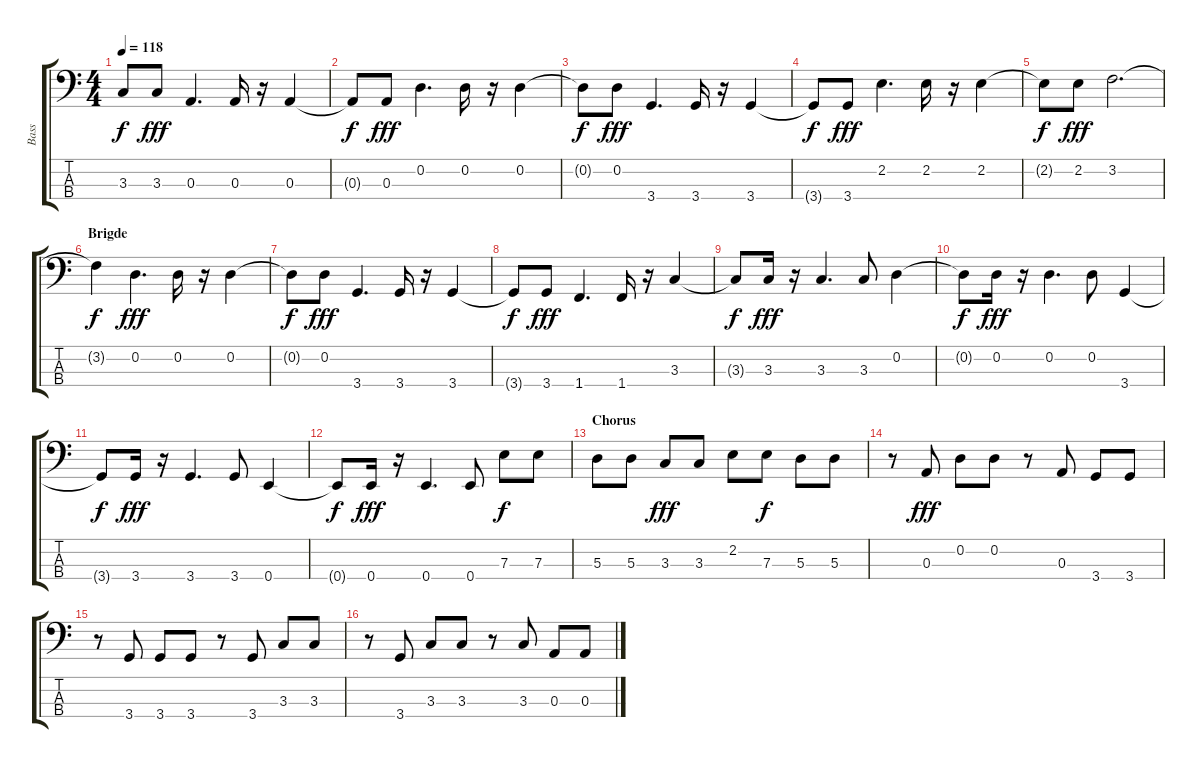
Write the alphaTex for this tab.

\track ("Bass" "Bass") {instrument electricbassfinger}
\staff {score tabs}
\tuning (G2 D2 A1 E1) {hide}
\ts (4 4)
\tempo 118
\clef f4
\ks c
3.3{t}.8{dy f} 3.3.8{dy fff} 0.3.4{d} 0.3.16 r.16 0.3.4 |
0.3{t}.8{dy f} 0.3.8{dy fff} 0.2.4{d} 0.2.16 r.16 0.2.4 |
0.2{t}.8{dy f} 0.2.8{dy fff} 3.4.4{d} 3.4.16 r.16 3.4.4 |
3.4{t}.8{dy f} 3.4.8{dy fff} 2.2.4{d} 2.2.16 r.16 2.2.4 |
2.2{t}.8{dy f} 2.2.8{dy fff} 3.2.2{d} |
\section ("" "Brigde")
3.2{t}.4{dy f} 0.2.4{d dy fff} 0.2.16 r.16 0.2.4 |
0.2{t}.8{dy f} 0.2.8{dy fff} 3.4.4{d} 3.4.16 r.16 3.4.4 |
3.4{t}.8{dy f} 3.4.8{dy fff} 1.4.4{d} 1.4.16 r.16 3.3.4 |
3.3{t}.8{dy f} 3.3.16{dy fff} r.16 3.3.4{d} 3.3.8 0.2.4 |
0.2{t}.8{dy f} 0.2.16{dy fff} r.16 0.2.4{d} 0.2.8 3.4.4 |
3.4{t}.8{dy f} 3.4.16{dy fff} r.16 3.4.4{d} 3.4.8 0.4.4 |
0.4{t}.8{dy f} 0.4.16{dy fff} r.16 0.4.4{d} 0.4.8 7.3.8{dy f} 7.3.8 |
\section ("" "Chorus")
5.3.8 5.3.8 3.3.8{dy fff} 3.3.8 2.2.8 7.3.8{dy f} 5.3.8 5.3.8 |
r.8 0.3.8{dy fff} 0.2.8 0.2.8 r.8 0.3.8 3.4.8 3.4.8 |
r.8 3.4.8 3.4.8 3.4.8 r.8 3.4.8 3.3.8 3.3.8 |
r.8 3.4.8 3.3.8 3.3.8 r.8 3.3.8 0.3.8 0.3.8
